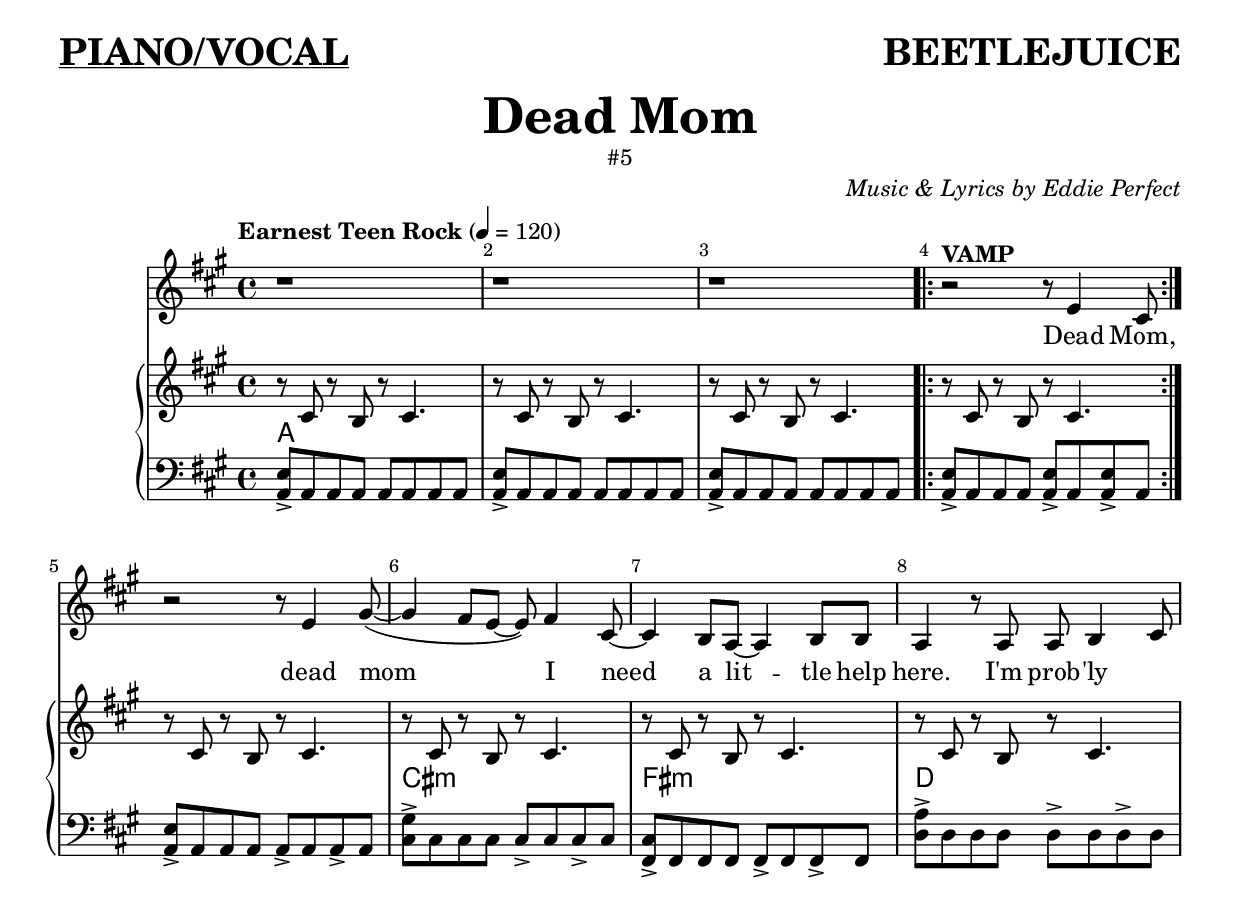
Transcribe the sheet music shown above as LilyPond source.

\paper {
bookTitleMarkup = \markup { 
  \column {
    
    \column { 
    \override #'(baseline-skip . 5)
        \fill-line { 
          {\bold \underline \abs-fontsize #18 \fromproperty #'header:dedication } 
          {\bold \abs-fontsize #18 \fromproperty #'header:subtitle } 
                  } 
        }
    
    \column { \null \fill-line {\bold \abs-fontsize #24 \fromproperty #'header:title } }
    
    \column {

      \column {
    \null
        \fill-line {\fromproperty #'header:subsubtitle }
        \fill-line {
                { \italic \fromproperty #'header:poet } 
                { \italic \fromproperty #'header:composer } 
                }
          }
        }
      }
    }
  }

\header {
%tried in-line markup here
% title = \markup { \fontsize #4 \bold "Dead Mom"}
  title = "Dead Mom"
  dedication = "PIANO/VOCAL" 
  composer = "Music & Lyrics by Eddie Perfect"
  subtitle = "BEETLEJUICE"
  subsubtitle= "#5"
  poet = "     "
}


melody = \relative c'' {
%put measure numbers on every bar
  \override Score.BarNumber.break-visibility = ##(#f #t #t)
  \clef treble
  \key a \major
  \time 4/4
  \autoBeamOn
  \tempo "Earnest Teen Rock" 4 = 120

%<<MUSIC START>>
  r1 |
  r1 |
  r1 |
  r2^\markup { \bold VAMP } r8 e,4 cis 8
  r2 r8 e4 gis8~	
  (gis4 fis8[ e~ ]e) fis4 cis8~
  cis4 b8 a8~a4 b8 b
  a4 r8 a8 a8 b4 cis8~ \break


 
}

text = \lyricmode {
  Dead Mom, dead mom I need a lit -- tle help here. 
  I'm prob -- 'ly

}



upper = \relative c'' {
  
  \clef treble
  \key a \major
  \time 4/4	

  r8 cis, r8 b r8 cis4.
  r8 cis r8 b r8 cis4.
  r8 cis r8 b r8 cis4.
 
\repeat volta 2 { r8 cis  r8 b r8 cis4.}
 
  r8 cis r8 b r8 cis4.
  r8 cis r8 b r8 cis4.
  r8 cis r8 b r8 cis4.
  r8 cis r8 b r8 cis4.

 
 
}

lower = \relative c {
  \clef bass
  \key a \major
  \time 4/4
 
 %<<MUSIC START>>
  <a e'>8-> a a a a a a  a 
  <a e'>8-> a a a a a a  a 
  <a e'>8-> a a a a a a  a 
  <a e'>8-> a a a <a e'>-> a <a e'>-> a \break 
  <a e'>8-> a a a a-> a a-> a
  <cis gis'>8-> cis cis cis cis-> cis cis-> cis
  <fis, cis'>8-> fis fis fis fis-> fis fis-> fis 
  <d' a'>8-> d d d d-> d d-> d
 
}

songChords =   \chordmode {
     a1 s1 s1 s1 
     s1 cis1:m fis1:m d1 
   }

\score {
  <<
    \new Voice = "mel" { \autoBeamOff \melody }
    \new Lyrics \lyricsto mel \text
    \new PianoStaff <<
      \new Staff = "upper" \upper
       \new ChordNames {
      \songChords
      } 
      \new Staff = "lower" \lower
     
    >>
  >>
  \layout {
    \context { \Staff \RemoveEmptyStaves }
  }
  \midi { }
}